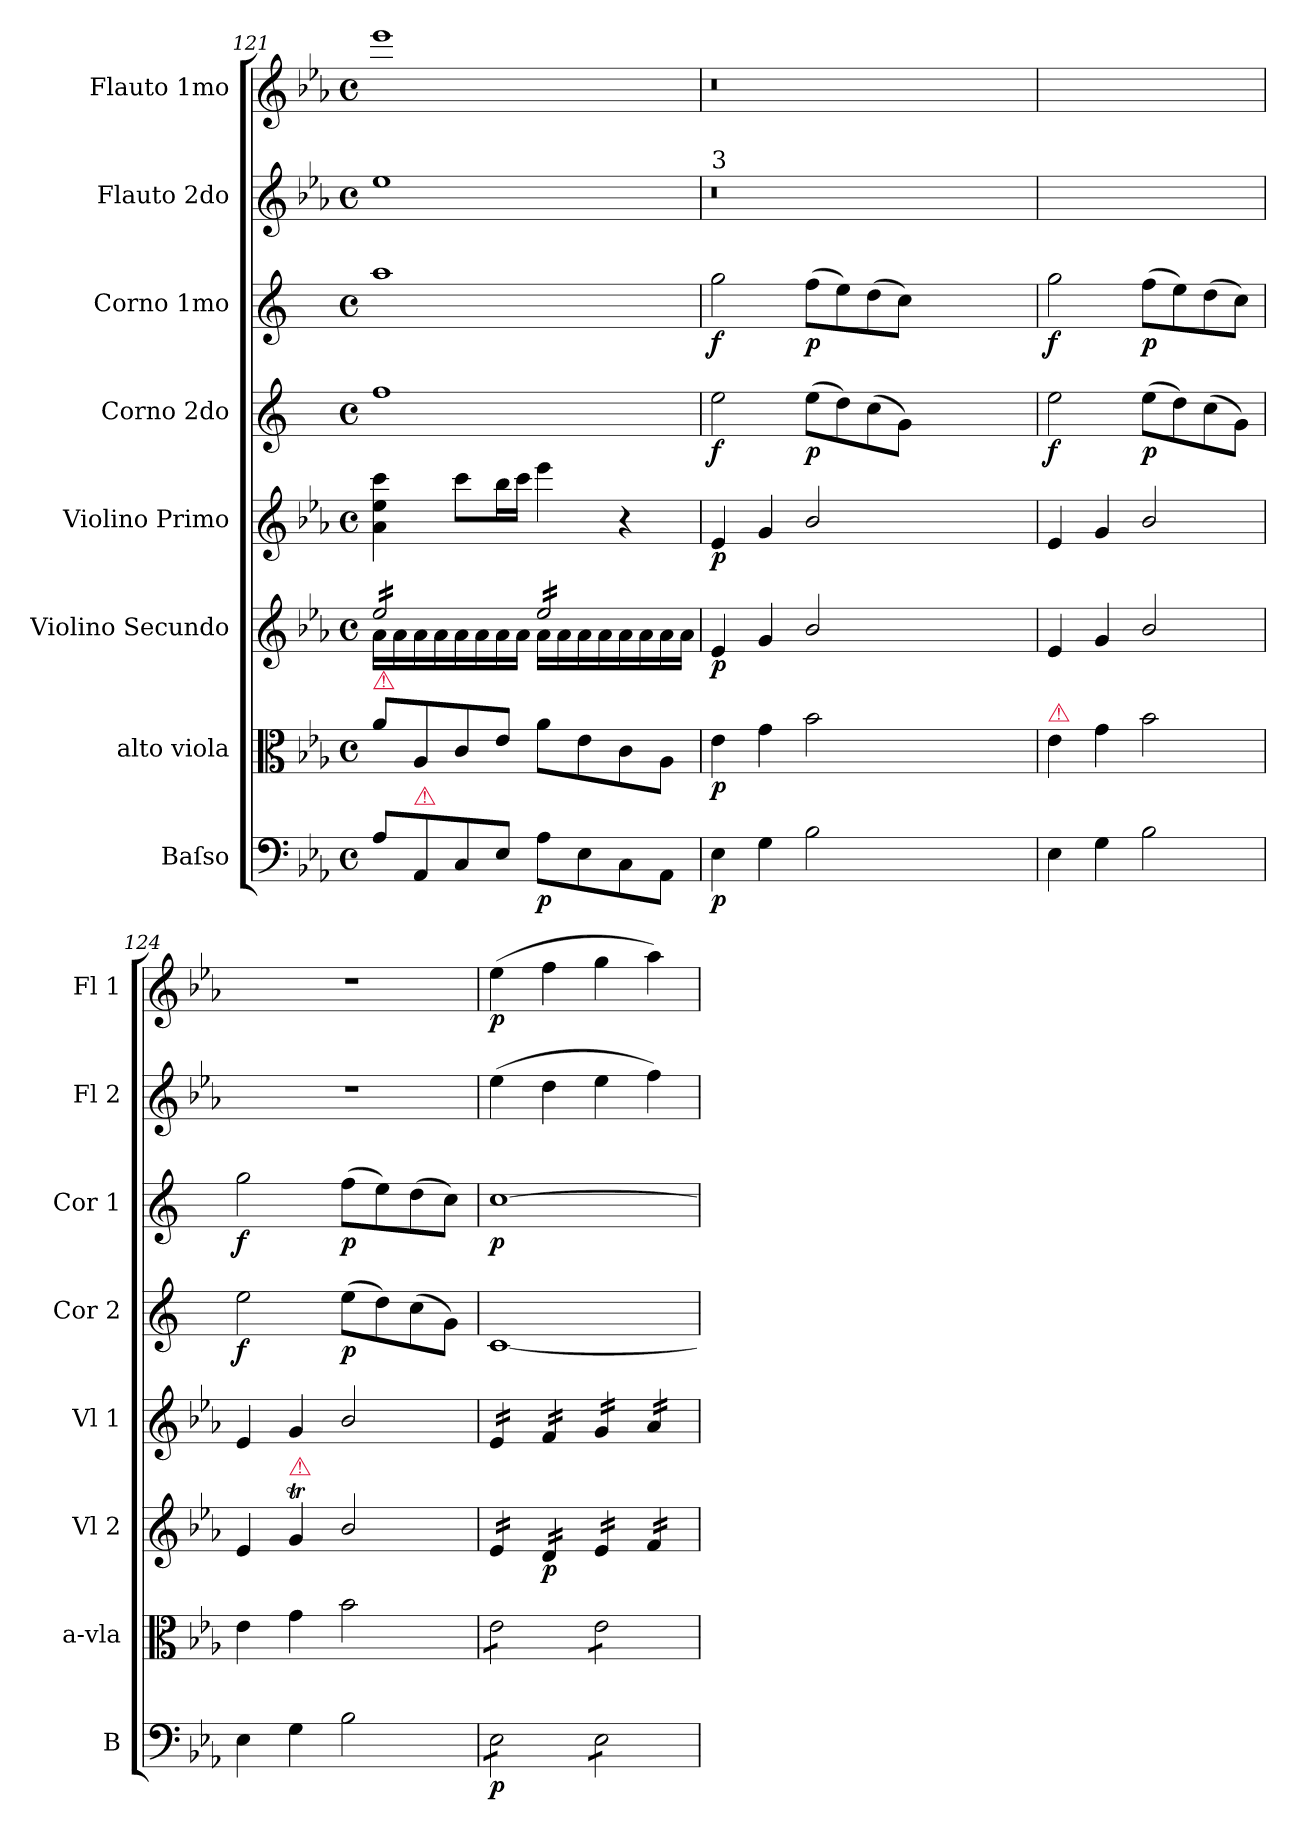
**kern	**dynam	**kern	**dynam	**kern	**dynam	**kern	**dynam	**kern	**dynam	**kern	**dynam	**kern	**kern	**dynam
*part8	*part8	*part7	*part7	*part6	*part6	*part5	*part5	*part4	*part4	*part3	*part3	*part2	*part1	*part1
*staff8	*staff8	*staff7	*staff7	*staff6	*staff6	*staff5	*staff5	*staff4	*staff4	*staff3	*staff3	*staff2	*staff1	*staff1
*I"Baſso	*	*I"alto viola	*	*I"Violino Secundo	*	*I"Violino Primo	*	*I"Corno 2do	*	*I"Corno 1mo	*	*I"Flauto 2do	*I"Flauto 1mo	*
*I'B	*	*I'a-vla	*	*I'Vl 2	*	*I'Vl 1	*	*I'Cor 2	*	*I'Cor 1	*	*I'Fl 2	*I'Fl 1	*
*clefF4	*	*clefC3	*	*clefG2	*	*clefG2	*	*clefG2	*	*clefG2	*	*clefG2	*clefG2	*
*	*	*	*	*	*	*	*	*ITrd-2c-3	*	*ITrd-2c-3	*	*	*	*
*k[b-e-a-]	*	*k[b-e-a-]	*	*k[b-e-a-]	*	*k[b-e-a-]	*	*k[b-e-a-]	*	*k[b-e-a-]	*	*k[b-e-a-]	*k[b-e-a-]	*
*E-:	*	*E-:	*	*E-:	*	*E-:	*	*	*	*	*	*E-:	*E-:	*
*M4/4	*	*M4/4	*	*M4/4	*	*M4/4	*	*M4/4	*	*M4/4	*	*M4/4	*M4/4	*
*met(c)	*	*met(c)	*	*met(c)	*	*met(c)	*	*met(c)	*	*met(c)	*	*met(c)	*met(c)	*
=121	=121	=121	=121	=121	=121	=121	=121	=121	=121	=121	=121	=121	=121	=121
*	*	*	*	*^	*	*	*	*	*	*	*	*	*	*
!	!	!LO:TX:a:color=crimson:t=⚠	!	!	!	!	!	!	!	!	!	!	!	!	!
*	*	*	*	*tremolo	*	*	*	*	*	*	*	*	*	*	*
8A-\L	.	8a-\L	.	16ee-/LL	16a-\LL	.	4a-\ 4ee-\ 4ccc\	.	1aa-\	.	1ccc\	.	1ee-\	1eee-\	.
.	.	.	.	16ee-/	16a-\	.	.	.	.	.	.	.	.	.	.
!LO:TX:a:color=crimson:t=⚠	!	!	!	!	!	!	!	!	!	!	!	!	!	!	!
8AA-/	.	8A-/	.	16ee-/	16a-\	.	.	.	.	.	.	.	.	.	.
.	.	.	.	16ee-/	16a-\	.	.	.	.	.	.	.	.	.	.
8C/	.	8c/	.	16ee-/	16a-\	.	8ccc\L	.	.	.	.	.	.	.	.
.	.	.	.	16ee-/	16a-\	.	.	.	.	.	.	.	.	.	.
8E-\J	.	8e-/J	.	16ee-/	16a-\	.	16bb-\L	.	.	.	.	.	.	.	.
.	.	.	.	16ee-/JJ	16a-\JJ	.	16ccc\JJ	.	.	.	.	.	.	.	.
8A-\L	p	8a-\L	.	16ee-/LL	16a-\LL	.	4eee-\	.	.	.	.	.	.	.	.
.	.	.	.	16ee-/	16a-\	.	.	.	.	.	.	.	.	.	.
8E-\	.	8e-\	.	16ee-/	16a-\	.	.	.	.	.	.	.	.	.	.
.	.	.	.	16ee-/	16a-\	.	.	.	.	.	.	.	.	.	.
8C\	.	8c\	.	16ee-/	16a-\	.	4r	.	.	.	.	.	.	.	.
.	.	.	.	16ee-/	16a-\	.	.	.	.	.	.	.	.	.	.
8AA-\J	.	8A-\J	.	16ee-/	16a-\	.	.	.	.	.	.	.	.	.	.
.	.	.	.	16ee-/JJ	16a-\JJ	.	.	.	.	.	.	.	.	.	.
*	*	*	*	*Xtremolo	*	*	*	*	*	*	*	*	*	*	*
*	*	*	*	*v	*v	*	*	*	*	*	*	*	*	*	*
=122	=122	=122	=122	=122	=122	=122	=122	=122	=122	=122	=122	=122	=122	=122
!	!	!	!	!	!	!	!	!	!	!	!	!LO:TX:a:t=3	!	!
4E-\	p	4e-\	p	4e-/	p	4e-/	p	2gg\	f	2bb-\	f	0r	0r	.
4G\	.	4g\	.	4g/	.	4g/	.	.	.	.	.	.	.	.
2B-\	.	2b-\	.	2b-/	.	2b-/	.	(8gg\L	p	(8aa-\L	p	.	.	.
.	.	.	.	.	.	.	.	8ff\)	.	8gg\)	.	.	.	.
.	.	.	.	.	.	.	.	(8ee-\	.	(8ff\	.	.	.	.
.	.	.	.	.	.	.	.	8b-\J)	.	8ee-\J)	.	.	.	.
1ryy	.	1ryy	.	1ryy	.	1ryy	.	1ryy	.	1ryy	.	.	.	.
=123	=123	=123	=123	=123	=123	=123	=123	=123	=123	=123	=123	=123	=123	=123
!	!	!LO:TX:a:color=crimson:t=⚠	!	!	!	!	!	!	!	!	!	!	!	!
4E-\	.	4e-\	.	4e-/	.	4e-/	.	2gg\	f	2bb-\	f	1ryy	1ryy	.
4G\	.	4g\	.	4g/	.	4g/	.	.	.	.	.	.	.	.
2B-\	.	2b-\	.	2b-/	.	2b-/	.	(8gg\L	p	(8aa-\L	p	.	.	.
.	.	.	.	.	.	.	.	8ff\)	.	8gg\)	.	.	.	.
.	.	.	.	.	.	.	.	(8ee-\	.	(8ff\	.	.	.	.
.	.	.	.	.	.	.	.	8b-\J)	.	8ee-\J)	.	.	.	.
=124	=124	=124	=124	=124	=124	=124	=124	=124	=124	=124	=124	=124	=124	=124
4E-\	.	4e-\	.	4e-/	.	4e-/	.	2gg\	f	2bb-\	f	1r	1r	.
!	!	!	!	!LO:TX:a:color=crimson:t=⚠	!	!	!	!	!	!	!	!	!	!
4G\	.	4g\	.	4gt/	.	4g/	.	.	.	.	.	.	.	.
2B-\	.	2b-\	.	2b-/	.	2b-/	.	(8gg\L	p	(8aa-\L	p	.	.	.
.	.	.	.	.	.	.	.	8ff\)	.	8gg\)	.	.	.	.
.	.	.	.	.	.	.	.	(8ee-\	.	(8ff\	.	.	.	.
.	.	.	.	.	.	.	.	8b-\J)	.	8ee-\J)	.	.	.	.
=125	=125	=125	=125	=125	=125	=125	=125	=125	=125	=125	=125	=125	=125	=125
*tremolo	*	*	*	*	*	*	*	*	*	*	*	*	*	*
*	*	*tremolo	*	*	*	*	*	*	*	*	*	*	*	*
*	*	*	*	*tremolo	*	*	*	*	*	*	*	*	*	*
*	*	*	*	*	*	*tremolo	*	*	*	*	*	*	*	*
8E-\L	p	8e-\L	.	16e-/LL	.	16e-/LL	.	[>1e-/	.	[1ee-\	p	(4ee-\	(4ee-\	p
.	.	.	.	16e-/	.	16e-/	.	.	.	.	.	.	.	.
8E-\	.	8e-\	.	16e-/	.	16e-/	.	.	.	.	.	.	.	.
.	.	.	.	16e-/JJ	.	16e-/JJ	.	.	.	.	.	.	.	.
8E-\	.	8e-\	.	16d/LL	p	16f/LL	.	.	.	.	.	4dd\	4ff\	.
.	.	.	.	16d/	.	16f/	.	.	.	.	.	.	.	.
8E-\J	.	8e-\J	.	16d/	.	16f/	.	.	.	.	.	.	.	.
.	.	.	.	16d/JJ	.	16f/JJ	.	.	.	.	.	.	.	.
8E-\L	.	8e-\L	.	16e-/LL	.	16g/LL	.	.	.	.	.	4ee-\	4gg\	.
.	.	.	.	16e-/	.	16g/	.	.	.	.	.	.	.	.
8E-\	.	8e-\	.	16e-/	.	16g/	.	.	.	.	.	.	.	.
.	.	.	.	16e-/JJ	.	16g/JJ	.	.	.	.	.	.	.	.
8E-\	.	8e-\	.	16f/LL	.	16a-/LL	.	.	.	.	.	4ff\)	4aa-\)	.
.	.	.	.	16f/	.	16a-/	.	.	.	.	.	.	.	.
8E-\J	.	8e-\J	.	16f/	.	16a-/	.	.	.	.	.	.	.	.
*	*	*Xtremolo	*	*	*	*	*	*	*	*	*	*	*	*
*Xtremolo	*	*	*	*	*	*	*	*	*	*	*	*	*	*
.	.	.	.	16f/JJ	.	16a-/JJ	.	.	.	.	.	.	.	.
*	*	*	*	*	*	*Xtremolo	*	*	*	*	*	*	*	*
*	*	*	*	*Xtremolo	*	*	*	*	*	*	*	*	*	*
=	=	=	=	=	=	=	=	=	=	=	=	=	=	=
*-	*-	*-	*-	*-	*-	*-	*-	*-	*-	*-	*-	*-	*-	*-
